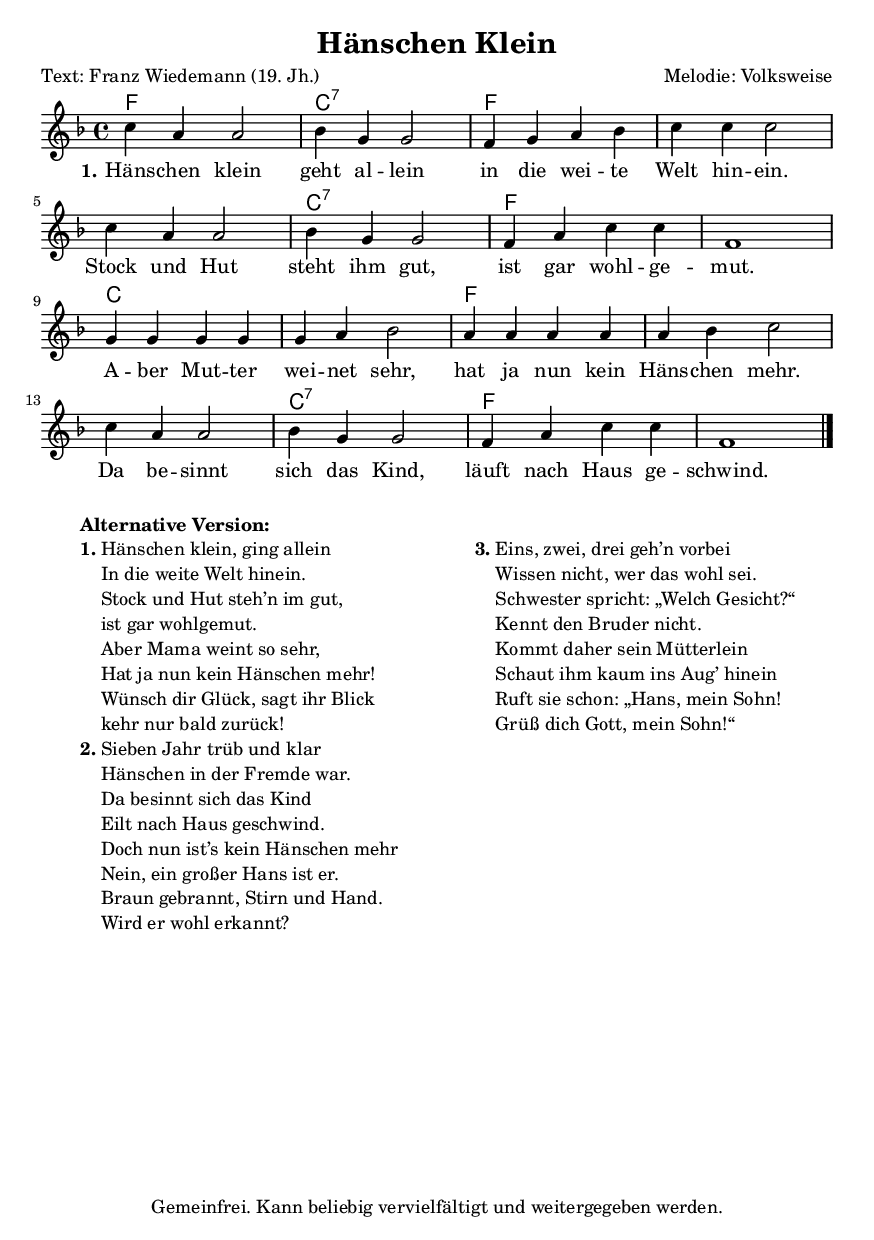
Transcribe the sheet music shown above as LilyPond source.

% Dieses Notenblatt wurde erstellt von Carsten Knittel [http://www.mcnoten.de]
%
% Kontakt: info@mcnoten.de
%
% geringfügige Änderungen von Hauke Rehr

\include "deutsch.ly"
\include "default.ly"

\version "2.12.3"
\header {
  title = "Hänschen Klein"
  poet = "Text: Franz Wiedemann (19. Jh.) "
  composer = "Melodie: Volksweise"
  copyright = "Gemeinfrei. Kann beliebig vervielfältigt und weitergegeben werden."
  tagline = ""
}

#(set-global-staff-size 16)

akkorde = \chordmode {
  c1 g1:7 c1 s1 s1 g1:7 c1 s1 g1 s1 c1 s1 s1 g1:7 c1 s1
}

melodie = \relative c' {

	g'4 e e2 | f4 d d2 | c4 d e f | g g g2
	\break
	g4 e e2 | f4 d d2 | c4 e g g | c,1
	\break
	d4 d d d | d e f2 | e4 e e e | e f g2
	\break
	g4 e e2 | f4 d d2 | c4 e g g | c,1 \bar "|."

}

text = \lyricmode {
  \set stanza = "1."
  Häns -- chen klein geht al -- lein
  in die wei -- te Welt hin -- ein.
  Stock und Hut steht ihm gut,
  ist gar wohl -- ge -- mut.

  A -- ber Mut -- ter wei -- net sehr,
  hat ja nun kein Häns -- chen mehr.
  Da be -- sinnt sich das Kind,
  läuft nach Haus ge -- schwind.
}

\score {
  <<
    \transpose c f
      \new ChordNames { \akkorde }
    \transpose c f
      \new Voice = "Lied" {
        \autoBeamOff
        \clef "treble"
        \time 4/4
        \key c\major
        \melodie
      }
    \new Lyrics \lyricsto "Lied" { \text }
    >>
}


\markup {
  \fill-line {
    \hspace #0.1
 
    \column {
      \bold "Alternative Version:"
      \line {
        \bold "1."
        \column {
          "Hänschen klein, ging allein"
          "In die weite Welt hinein."
          "Stock und Hut steh’n im gut,"
          "ist gar wohlgemut."
          "Aber Mama weint so sehr,"
          "Hat ja nun kein Hänschen mehr!"
          "Wünsch dir Glück, sagt ihr Blick"
          "kehr nur bald zurück!"
        }
      }
      \hspace #0.2
      \line {
        \bold "2."
        \column {
          "Sieben Jahr trüb und klar"
          "Hänschen in der Fremde war."
          "Da besinnt sich das Kind"
          "Eilt nach Haus geschwind."
          "Doch nun ist’s kein Hänschen mehr"
          "Nein, ein großer Hans ist er."
          "Braun gebrannt, Stirn und Hand."
          "Wird er wohl erkannt?"
        }
      }
    }
 
    \hspace #0.1
 
    \column {
      \hspace #0.1 % move right column a little bit down because of "Alt Version" text
      \line {
        \bold "3."
        \column {
          "Eins, zwei, drei geh’n vorbei"
          "Wissen nicht, wer das wohl sei."
          "Schwester spricht: „Welch Gesicht?“"
          "Kennt den Bruder nicht."
          "Kommt daher sein Mütterlein"
          "Schaut ihm kaum ins Aug’ hinein"
          "Ruft sie schon: „Hans, mein Sohn!"
          "Grüß dich Gott, mein Sohn!“"
        }
      }
    }
    \hspace #0.1
  }
}

 % some settings % vim: sw=2 et
